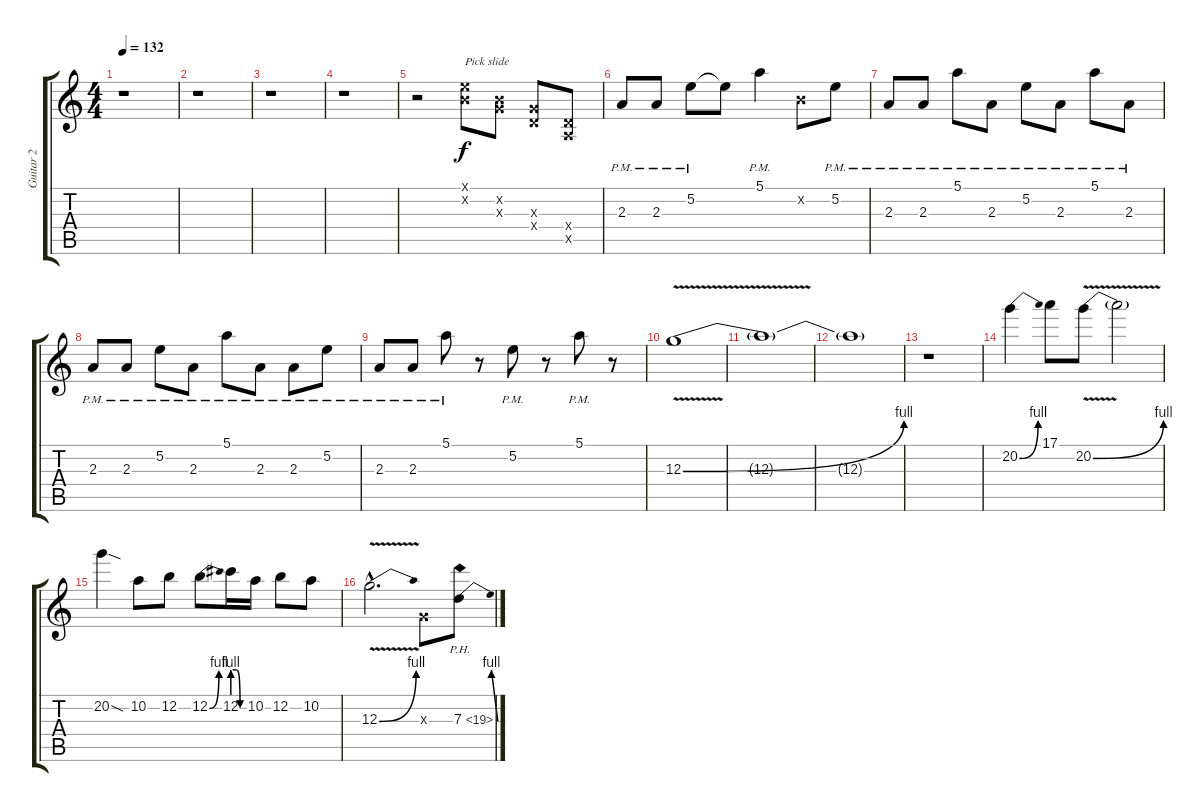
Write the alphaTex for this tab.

\track ("Guitar 2" "Guitar 2") {instrument distortionguitar}
\staff {score tabs}
\tuning (E4 B3 G3 D3 A2 E2) {hide}
\ts (4 4)
\tempo 132
\clef g2
\ks c
r.1{dy f instrument distortionguitar} |
r.1 |
r.1 |
r.1 |
r.2 (0.1{x} 0.2{x}).8{txt "Pick slide"} (0.2{x} 0.3{x}).8 (0.3{x} 0.4{x}).8 (0.4{x} 0.5{x}).8 |
2.3{pm}.8 2.3{pm}.8 5.2{pm}.8 5.2{t}.8 5.1{pm}.4 0.2{x}.8 5.2{pm}.8 |
2.3{pm}.8 2.3{pm}.8 5.1{pm}.8 2.3{pm}.8 5.2{pm}.8 2.3{pm}.8 5.1{pm}.8 2.3{pm}.8 |
2.3{pm}.8 2.3{pm}.8 5.2{pm}.8 2.3{pm}.8 5.1{pm}.8 2.3{pm}.8 2.3{pm}.8 5.2{pm}.8 |
2.3{pm}.8 2.3{pm}.8 5.1{pm}.8 r.8 5.2{pm}.8 r.8 5.1{pm}.8 r.8 |
12.3{be (bend 0 0 60 4) v}.1 |
12.3{t}.1 |
12.3{t}.1 |
r.1 |
20.2{be (bend 0 0 60 4)}.4 17.1.8 20.2{be (bend 0 0 60 4) v}.8 20.2{t}.2 |
20.2{sod}.4 10.2.8 12.2.8 12.2{be (bend 0 0 60 4)}.8 12.2{be (custom 0 4 20 4 40 0 60 0)}.16 10.2.16 12.2.8 10.2.8 |
12.3{be (bend 0 0 60 4) v hac}.2{d} 0.3{x}.8 7.3{be (bend 0 0 60 4) ph 12}.8
